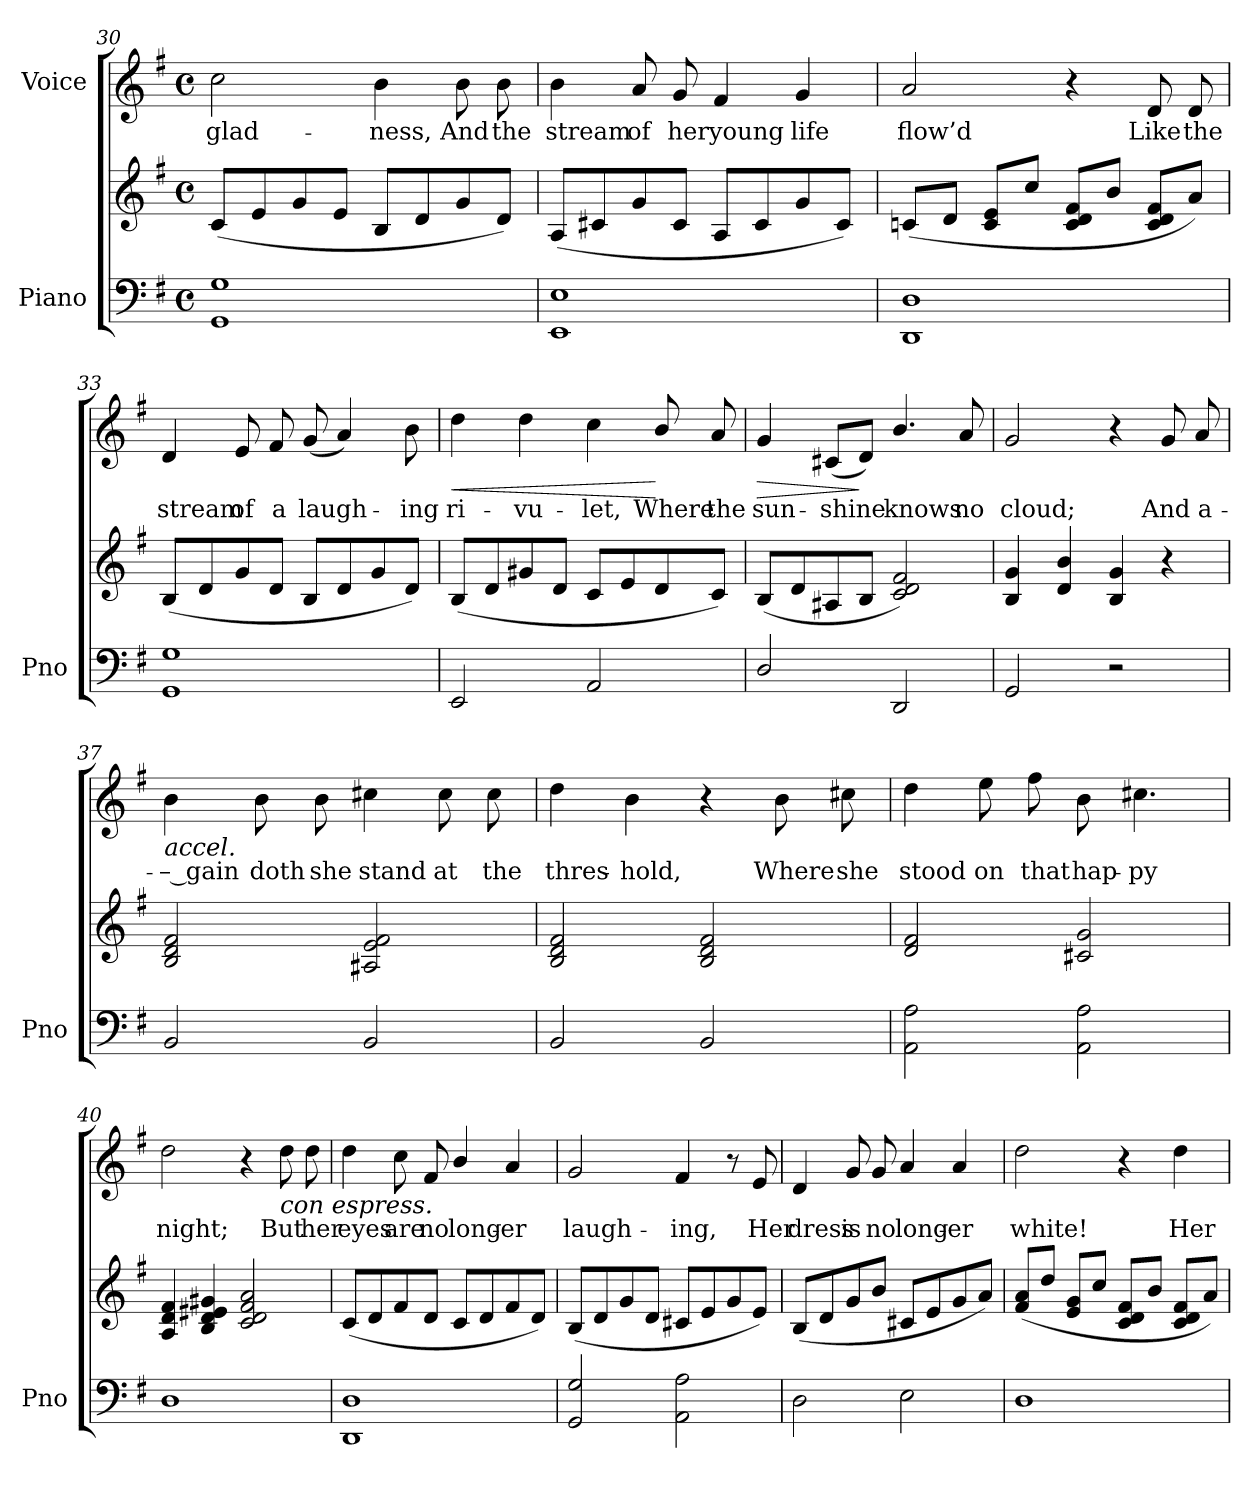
**kern	**kern	**kern	**text	**dynam
*part2	*part2	*part1	*part1	*part1
*staff3	*staff2	*staff1	*staff1	*staff1
*I"Piano	*	*I"Voice	*	*
*I'Pno	*	*	*	*
*clefF4	*clefG2	*clefG2	*	*
*k[f#]	*k[f#]	*k[f#]	*	*
*M4/4	*M4/4	*M4/4	*	*
*met(c)	*met(c)	*met(c)	*	*
=30	=30	=30	=30	=30
!	!	!	!LO:LY:b	!
1GG 1G	(8c/L	2cc\	glad-	.
.	8e/	.	.	.
.	8g/	.	.	.
.	8e/J	.	.	.
!	!	!	!LO:LY:b	!
.	8B/L	4b\	-ness,	.
.	8d/	.	.	.
!	!	!	!LO:LY:b	!
.	8g/	8b\	And	.
!	!	!	!LO:LY:b	!
.	8d/J)	8b\	the	.
=31	=31	=31	=31	=31
!	!	!	!LO:LY:b	!
1EE 1E	(8A/L	4b\	stream	.
.	8c#X/	.	.	.
!	!	!	!LO:LY:b	!
.	8g/	8a/	of	.
!	!	!	!LO:LY:b	!
.	8c#/J	8g/	her	.
!	!	!	!LO:LY:b	!
.	8A/L	4f#/	young	.
.	8c#/	.	.	.
!	!	!	!LO:LY:b	!
.	8g/	4g/	life	.
.	8c#/J)	.	.	.
=32	=32	=32	=32	=32
!	!	!	!LO:LY:b	!
1DD 1D	(8cn/L	2a/	flow’d	.
.	8d/J	.	.	.
.	8c/ 8e/L	.	.	.
.	8cc/J	.	.	.
.	8c/ 8d/ 8f#/L	4r	.	.
.	8b/J	.	.	.
!	!	!	!LO:LY:b	!
.	8c/ 8d/ 8f#/L	8d/	Like	.
!	!	!	!LO:LY:b	!
.	8a/J)	8d/	the	.
!!LO:LB:g=z
=33	=33	=33	=33	=33
!	!	!	!LO:LY:b	!
1GG 1G	(8B/L	4d/	stream	.
.	8d/	.	.	.
!	!	!	!LO:LY:b	!
.	8g/	8e/	of	.
!	!	!	!LO:LY:b	!
.	8d/J	8f#/	a	.
!	!	!	!LO:LY:b	!
.	8B/L	(8g/	laugh-	.
.	8d/	4a/)	.	.
.	8g/	.	.	.
!	!	!	!LO:LY:b	!
.	8d/J)	8b\	-ing	.
=34	=34	=34	=34	=34
!	!	!	!LO:LY:b	!LO:HP:b
2EE/	(8B/L	4dd\	ri-	<
.	8d/	.	.	.
!	!	!	!LO:LY:b	!
.	8g#X/	4dd\	-vu-	.
.	8d/J	.	.	.
!	!	!	!LO:LY:b	!
2AA/	8c/L	4cc\	-let,	.
.	8e/	.	.	.
!	!	!	!LO:LY:b	!
.	8d/	8b/	Where	[
!	!	!	!LO:LY:b	!
.	8c/J)	8a/	the	.
=35	=35	=35	=35	=35
!	!	!	!LO:LY:b	!LO:HP:b
2D/	(8B/L	4g/	sun-	>
.	8d/	.	.	.
!	!	!	!LO:LY:b	!
.	8A#X/	(8c#X/L	-shine	.
.	8B/J	8d/J)	.	]
!	!	!	!LO:LY:b	!
2DD/	2c/ 2d/ 2f#/)	4.b/	knows	.
!	!	!	!LO:LY:b	!
.	.	8a/	no	.
=36	=36	=36	=36	=36
!	!	!	!LO:LY:b	!
2GG/	4B/ 4g/	2g/	cloud;	.
.	4d/ 4b/	.	.	.
2r	4B/ 4g/	4r	.	.
!	!	!	!LO:LY:b	!
.	4r	8g/	And	.
!	!	!	!LO:LY:b	!
.	.	8a/	a-	.
!!LO:PB:g=z
=37	=37	=37	=37	=37
!	!	!LO:TX:b:i:t=accel.	!	!
!	!	!	!LO:LY:b	!
2BB/	2B/ 2d/ 2f#/	4b\	-– gain	.
!	!	!	!LO:LY:b	!
.	.	8b\	doth	.
!	!	!	!LO:LY:b	!
.	.	8b\	she	.
!	!	!	!LO:LY:b	!
2BB/	2A#X/ 2e/ 2f#/	4cc#X\	stand	.
!	!	!	!LO:LY:b	!
.	.	8cc#\	at	.
!	!	!	!LO:LY:b	!
.	.	8cc#\	the	.
=38	=38	=38	=38	=38
!	!	!	!LO:LY:b	!
2BB/	2B/ 2d/ 2f#/	4dd\	thres-	.
!	!	!	!LO:LY:b	!
.	.	4b\	-hold,	.
2BB/	2B/ 2d/ 2f#/	4r	.	.
!	!	!	!LO:LY:b	!
.	.	8b\	Where	.
!	!	!	!LO:LY:b	!
.	.	8cc#X\	she	.
=39	=39	=39	=39	=39
!	!	!	!LO:LY:b	!
2AA\ 2A\	2d/ 2f#/	4dd\	stood	.
!	!	!	!LO:LY:b	!
.	.	8ee\	on	.
!	!	!	!LO:LY:b	!
.	.	8ff#\	that	.
!	!	!	!LO:LY:b	!
2AA\ 2A\	2c#X/ 2g/	8b\	hap-	.
!	!	!	!LO:LY:b	!
.	.	4.cc#X\	-py	.
!!LO:LB:g=z
=40	=40	=40	=40	=40
!	!	!	!LO:LY:b	!
1D	4A/ 4d/ 4f#/	2dd\	night;	.
.	4B/ 4d/ 4e#X/ 4g#X/	.	.	.
.	2c/ 2d/ 2f#/ 2a/	4r	.	.
!	!	!LO:TX:b:i:t=con espress.	!	!
!	!	!	!LO:LY:b	!
.	.	8dd\	But	.
!	!	!	!LO:LY:b	!
.	.	8dd\	her	.
=41	=41	=41	=41	=41
!	!	!	!LO:LY:b	!
1DD 1D	(8c/L	4dd\	eyes	.
.	8d/	.	.	.
!	!	!	!LO:LY:b	!
.	8f#/	8cc\	are	.
!	!	!	!LO:LY:b	!
.	8d/J	8f#/	no	.
!	!	!	!LO:LY:b	!
.	8c/L	4b/	long-	.
.	8d/	.	.	.
!	!	!	!LO:LY:b	!
.	8f#/	4a/	-er	.
.	8d/J)	.	.	.
=42	=42	=42	=42	=42
!	!	!	!LO:LY:b	!
2GG/ 2G/	(8B/L	2g/	laugh-	.
.	8d/	.	.	.
.	8g/	.	.	.
.	8d/J	.	.	.
!	!	!	!LO:LY:b	!
2AA\ 2A\	8c#X/L	4f#/	-ing,	.
.	8e/	.	.	.
.	8g/	8r	.	.
!	!	!	!LO:LY:b	!
.	8e/J)	8e/	Her	.
=43	=43	=43	=43	=43
!	!	!	!LO:LY:b	!
2D\	(8B/L	4d/	dress	.
.	8d/	.	.	.
!	!	!	!LO:LY:b	!
.	8g/	8g/	is	.
!	!	!	!LO:LY:b	!
.	8b/J	8g/	no	.
!	!	!	!LO:LY:b	!
2E\	8c#X/L	4a/	long-	.
.	8e/	.	.	.
!	!	!	!LO:LY:b	!
.	8g/	4a/	-er	.
.	8a/J)	.	.	.
!!LO:LB:g=z
=44	=44	=44	=44	=44
!	!	!	!LO:LY:b	!
1D	(8f#/ 8a/L	2dd\	white!	.
.	8dd/J	.	.	.
.	8e/ 8g/L	.	.	.
.	8cc/J	.	.	.
.	8c/ 8d/ 8f#/L	4r	.	.
.	8b/J	.	.	.
!	!	!	!LO:LY:b	!
.	8c/ 8d/ 8f#/L	4dd\	Her	.
.	8a/J)	.	.	.
=	=	=	=	=
*-	*-	*-	*-	*-
